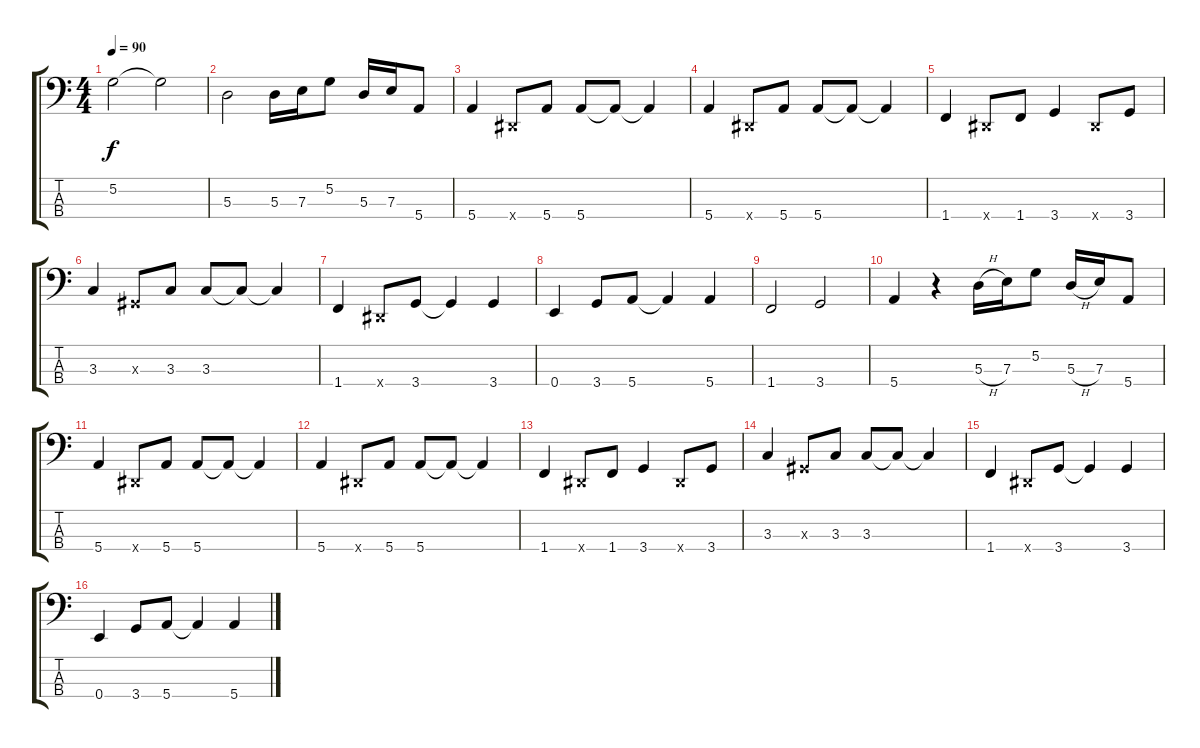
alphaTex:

\track "" {instrument electricbassfinger}
\staff {score tabs}
\tuning (G2 D2 A1 E1) {hide}
\ts (4 4)
\tempo 90
\clef f4
\ks c
5.2.2{dy f} 5.2{t}.2 |
5.3.2 5.3.16 7.3.16 5.2.8 5.3.16 7.3.16 5.4.8 |
5.4.4 -1.4{x}.8 5.4.8 5.4.8 5.4{t}.8 5.4{t}.4 |
5.4.4 -1.4{x}.8 5.4.8 5.4.8 5.4{t}.8 5.4{t}.4 |
1.4.4 -1.4{x}.8 1.4.8 3.4.4 -1.4{x}.8 3.4.8 |
3.3.4 -1.3{x}.8 3.3.8 3.3.8 3.3{t}.8 3.3{t}.4 |
1.4.4 -1.4{x}.8 3.4.8 3.4{t}.4 3.4.4 |
0.4.4 3.4.8 5.4.8 5.4{t}.4 5.4.4 |
1.4.2 3.4.2 |
5.4.4 r.4 5.3{h}.16 7.3.16 5.2.8 5.3{h}.16 7.3.16 5.4.8 |
5.4.4 -1.4{x}.8 5.4.8 5.4.8 5.4{t}.8 5.4{t}.4 |
5.4.4 -1.4{x}.8 5.4.8 5.4.8 5.4{t}.8 5.4{t}.4 |
1.4.4 -1.4{x}.8 1.4.8 3.4.4 -1.4{x}.8 3.4.8 |
3.3.4 -1.3{x}.8 3.3.8 3.3.8 3.3{t}.8 3.3{t}.4 |
1.4.4 -1.4{x}.8 3.4.8 3.4{t}.4 3.4.4 |
0.4.4 3.4.8 5.4.8 5.4{t}.4 5.4.4
